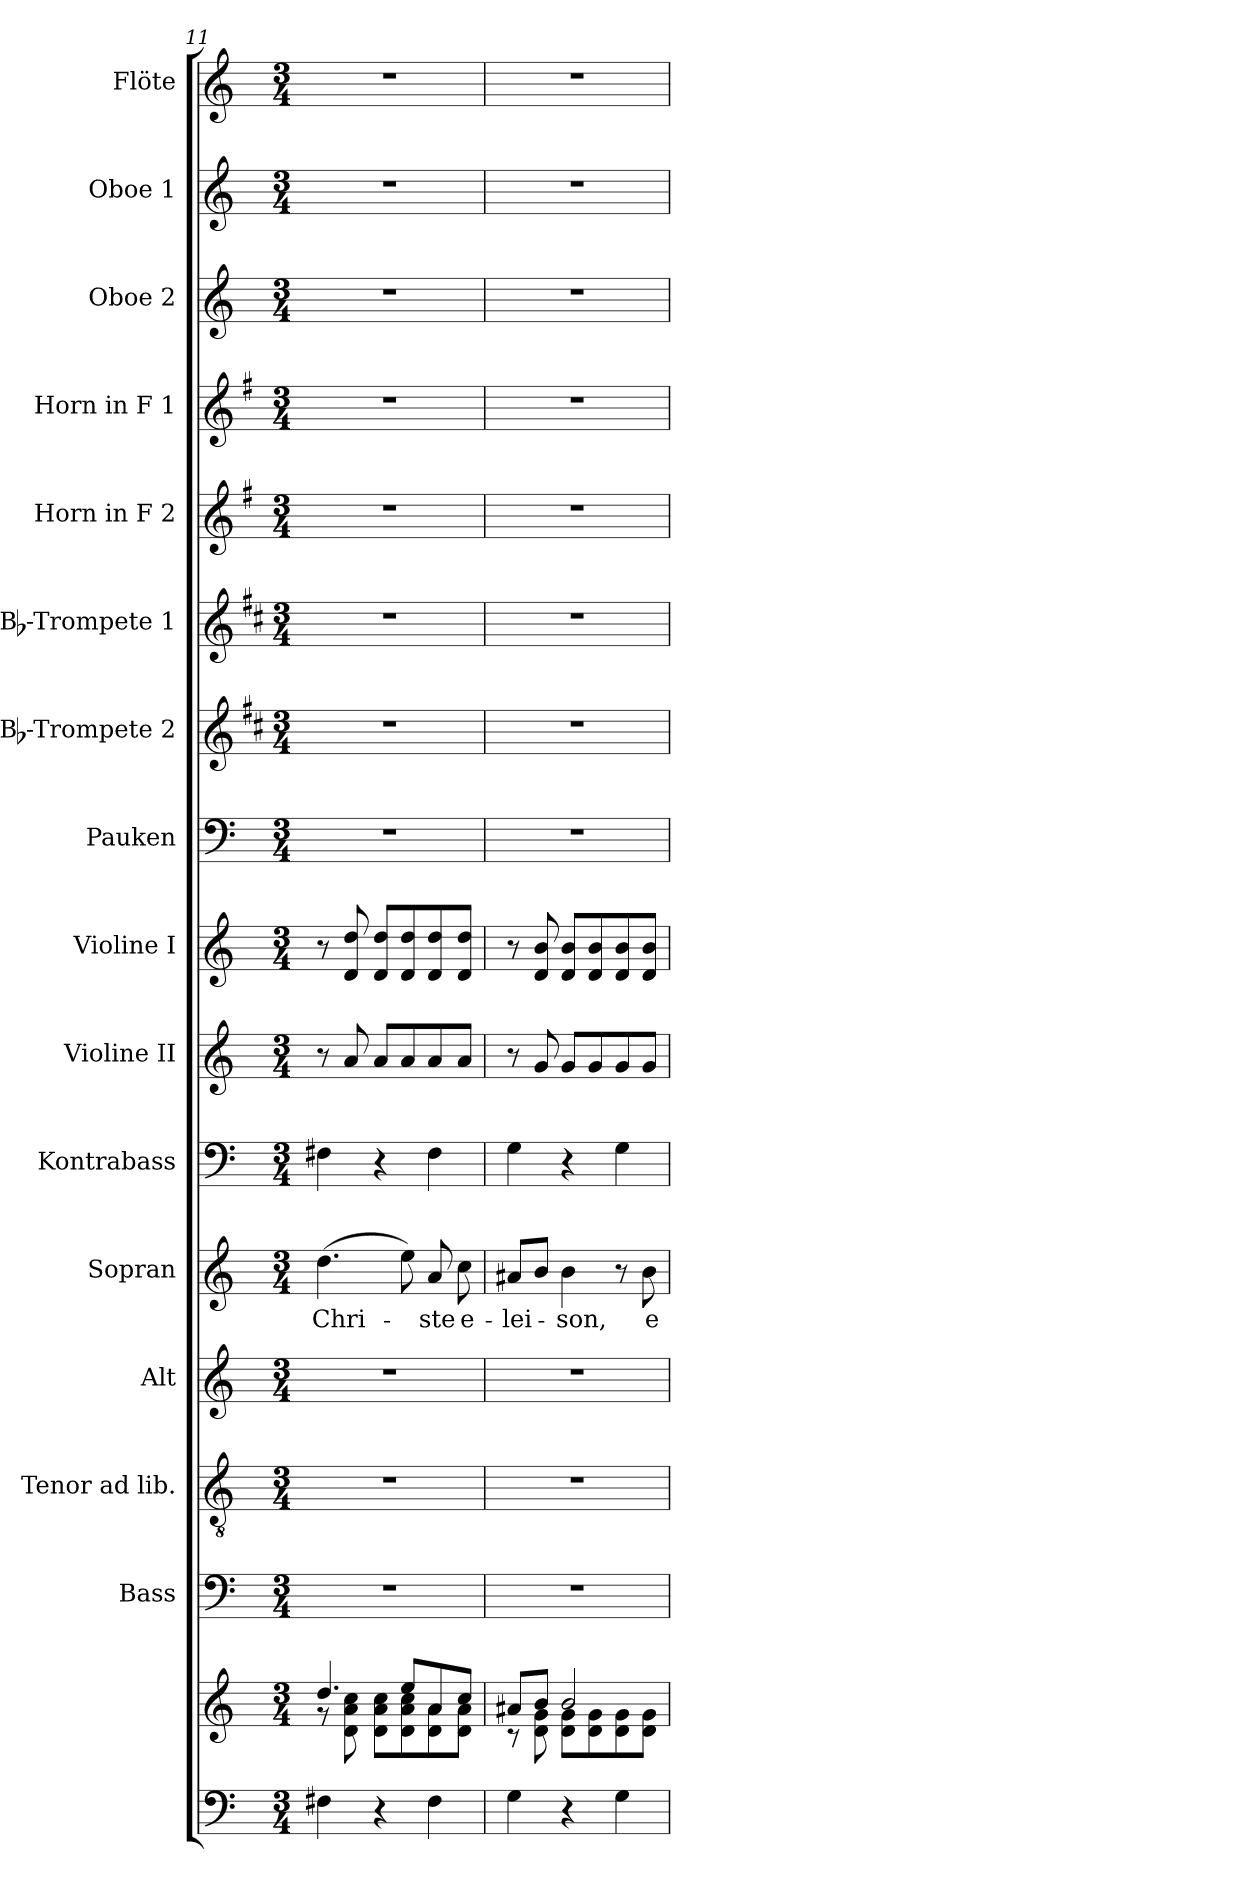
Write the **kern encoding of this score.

**kern	**kern	**kern	**kern	**kern	**kern	**text	**kern	**kern	**kern	**kern	**kern	**kern	**kern	**kern	**kern	**kern	**kern
*part16	*part16	*part15	*part14	*part13	*part12	*part12	*part11	*part10	*part9	*part8	*part7	*part6	*part5	*part4	*part3	*part2	*part1
*staff17	*staff16	*staff15	*staff14	*staff13	*staff12	*staff12	*staff11	*staff10	*staff9	*staff8	*staff7	*staff6	*staff5	*staff4	*staff3	*staff2	*staff1
*	*	*I"Bass	*I"Tenor ad lib.	*I"Alt	*I"Sopran	*	*I"Kontrabass	*I"Violine II	*I"Violine I	*I"Pauken	*I"Bb-Trompete 2	*I"Bb-Trompete 1	*I"Horn in F 2	*I"Horn in F 1	*I"Oboe 2	*I"Oboe 1	*I"Flöte
*	*	*I'B.	*I'T.	*I'A.	*I'S.	*	*I'Kb.	*I'Vl. II	*I'Vl. I	*I'Pk.	*I'Bb Trp. 2	*I'Bb Trp. 1	*	*	*I'Ob. 2	*I'Ob. 1	*I'Fl.
*clefF4	*clefG2	*clefF4	*clefGv2	*clefG2	*clefG2	*	*clefF4	*clefG2	*clefG2	*clefF4	*clefG2	*clefG2	*clefG2	*clefG2	*clefG2	*clefG2	*clefG2
*	*	*	*	*	*	*	*ITrd7c12	*	*	*	*ITrd1c2	*ITrd1c2	*ITrd4c7	*ITrd4c7	*	*	*
*k[]	*k[]	*k[]	*k[]	*k[]	*k[]	*	*k[]	*k[]	*k[]	*k[]	*k[]	*k[]	*k[]	*k[]	*k[]	*k[]	*k[]
*C:	*C:	*C:	*C:	*C:	*C:	*	*C:	*C:	*C:	*C:	*C:	*C:	*C:	*C:	*C:	*C:	*C:
*M3/4	*M3/4	*M3/4	*M3/4	*M3/4	*M3/4	*	*M3/4	*M3/4	*M3/4	*M3/4	*M3/4	*M3/4	*M3/4	*M3/4	*M3/4	*M3/4	*M3/4
=11	=11	=11	=11	=11	=11	=11	=11	=11	=11	=11	=11	=11	=11	=11	=11	=11	=11
*	*^	*	*	*	*	*	*	*	*	*	*	*	*	*	*	*	*
!	!	!	!	!	!	!	!LO:LY:b	!	!	!	!	!	!	!	!	!	!	!
4F#X\	4.dd/	8rg	2.r	2.r	2.r	(>4.dd\	Chri-	4FF#X\	8r	8r	2.r	2.r	2.r	2.r	2.r	2.r	2.r	2.r
.	.	8d\ 8a\ 8cc\	.	.	.	.	.	.	8a/	8d/ 8dd/	.	.	.	.	.	.	.	.
4r	.	8d\ 8a\ 8cc\L	.	.	.	.	.	4r	8a/L	8d/ 8dd/L	.	.	.	.	.	.	.	.
.	8ee/L	8d\ 8a\ 8cc\	.	.	.	8ee\)	.	.	8a/	8d/ 8dd/	.	.	.	.	.	.	.	.
!	!	!	!	!	!	!	!LO:LY:b	!	!	!	!	!	!	!	!	!	!	!
4F#\	8a/	8d\ 8a\	.	.	.	8a/	-ste	4FF#\	8a/	8d/ 8dd/	.	.	.	.	.	.	.	.
!	!	!	!	!	!	!	!LO:LY:b	!	!	!	!	!	!	!	!	!	!	!
.	8cc/J	8d\ 8a\J	.	.	.	8cc\	e-	.	8a/J	8d/ 8dd/J	.	.	.	.	.	.	.	.
=12	=12	=12	=12	=12	=12	=12	=12	=12	=12	=12	=12	=12	=12	=12	=12	=12	=12	=12
!	!	!	!	!	!	!	!LO:LY:b	!	!	!	!	!	!	!	!	!	!	!
4G\	8a#X/L	8rc	2.r	2.r	2.r	8a#X/L	-lei-	4GG\	8r	8r	2.r	2.r	2.r	2.r	2.r	2.r	2.r	2.r
.	8b/J	8d\ 8g\	.	.	.	8b/J	.	.	8g/	8d/ 8b/	.	.	.	.	.	.	.	.
!	!	!	!	!	!	!	!LO:LY:b	!	!	!	!	!	!	!	!	!	!	!
4r	2b/	8d\ 8g\L	.	.	.	4b\	-son,	4r	8g/L	8d/ 8b/L	.	.	.	.	.	.	.	.
.	.	8d\ 8g\	.	.	.	.	.	.	8g/	8d/ 8b/	.	.	.	.	.	.	.	.
4G\	.	8d\ 8g\	.	.	.	8r	.	4GG\	8g/	8d/ 8b/	.	.	.	.	.	.	.	.
!	!	!	!	!	!	!	!LO:LY:b	!	!	!	!	!	!	!	!	!	!	!
.	.	8d\ 8g\J	.	.	.	8b\	e-	.	8g/J	8d/ 8b/J	.	.	.	.	.	.	.	.
*	*v	*v	*	*	*	*	*	*	*	*	*	*	*	*	*	*	*	*
=	=	=	=	=	=	=	=	=	=	=	=	=	=	=	=	=	=
*-	*-	*-	*-	*-	*-	*-	*-	*-	*-	*-	*-	*-	*-	*-	*-	*-	*-
